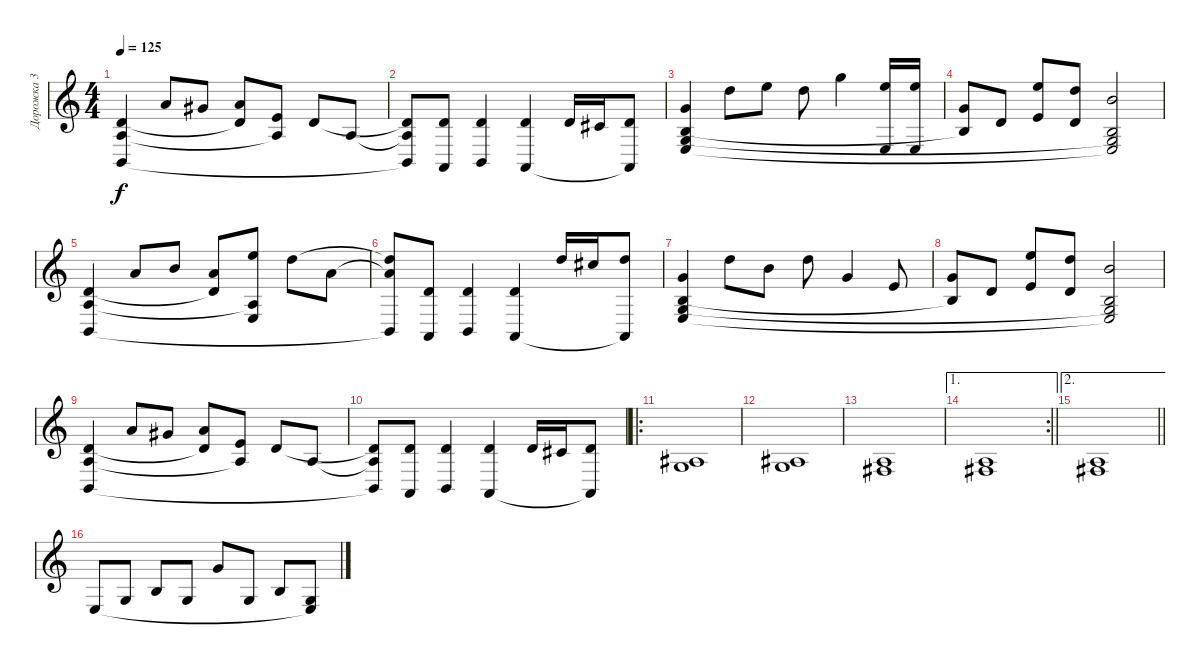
\track ("Дорожка 3" "Дорожка 3") {instrument electricgrandpiano}
\staff {score}
\tuning (E4 B3 G3 D3 A2 E2) {hide}
\ts (4 4)
\tempo 125
\clef g2
\ks c
(3.2 2.3 2.5).4{dy f} 5.1.8 4.1.8 (5.1 3.2{t}).8 (0.1 2.3{t}).8 3.2.8 2.3.8 |
(3.2{t} 2.3{t} 2.5{t}).8 (3.2 0.5).8 (3.2 2.5).4 (3.2 0.5).4 3.2.16 2.2.16 (3.2 0.5{t}).8 |
(3.1 0.2 0.3 2.4).4 10.1.8 12.1.8 10.1.8 15.1.4 (12.1 12.6).16 (12.1 12.6).16 |
(3.1 0.2{t}).8 3.2.8 (0.1 17.2).8 (10.1 3.2).8 (7.1 0.2 0.3{t} 2.4{t}).2 |
(3.2 2.3 2.5).4 5.1.8 7.1.8 (5.1 3.2{t}).8 (12.1 2.3{t} 12.6).8 15.2.8 14.3.8 |
(15.2{t} 14.3{t} 2.5{t}).8 (3.2 0.5).8 (3.2 2.5).4 (3.2 0.5).4 15.2.16 14.2.16 (15.2 0.5{t}).8 |
(3.1 0.2 0.3 2.4).4 10.1.8 7.1.8 10.1.8 3.1.4 0.1.8 |
(3.1 0.2{t}).8 3.2.8 (0.1 17.2).8 (10.1 3.2).8 (7.1 0.2 0.3{t} 2.4{t}).2 |
(3.2 2.3 2.5).4 5.1.8 4.1.8 (5.1 3.2{t}).8 (0.1 2.3{t}).8 3.2.8 2.3.8 |
(3.2{t} 2.3{t} 2.5{t}).8 (3.2 0.5).8 (3.2 2.5).4 (3.2 0.5).4 3.2.16 2.2.16 (3.2 0.5{t}).8 |
\ro
(3.3 5.4).1{volume 8 instrument drawbarorgan} |
(3.3 5.4).1 |
(2.3 4.4).1 |
\ae 1
\rc 2
\barLineRight lightlight
(2.3 4.4).1 |
\ae 2
\barLineRight lightlight
(2.3 4.4).1 |
2.4.8 0.3.8 0.2.8 0.3.8 3.1.8 0.3.8 0.2.8 (0.3 2.4{t}).8
